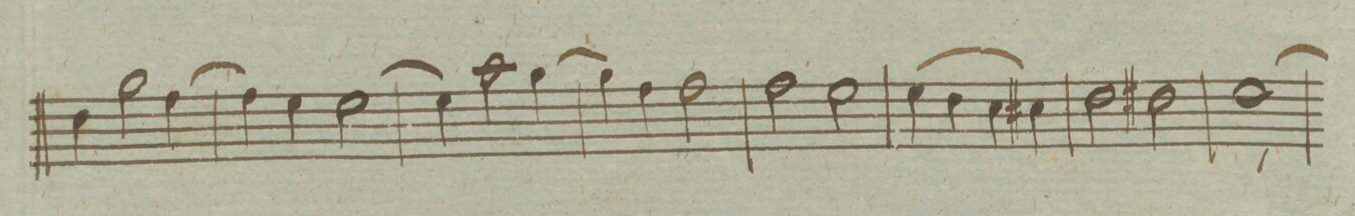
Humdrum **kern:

**kern	**dynam
*I"Clarinetto Primo in C. et B.	*
*clefG2	*
*k[]	*
*met(c|)	*
*M2/2	*
4dd\	.
2gg\	.
[4ff\	.
=168	=168
4ff\]	.
4ee\	.
[2ee\	.
=169	=169
4ee\]	.
2aa\	.
[4gg\	.
=170	=170
4gg\]	.
4ff\	.
2ff\	.
=171	=171
2ff\	.
2ee\	.
=172	=172
(4ee\	.
4dd\	.
4cc\	.
4cc#X\)	.
=173	=173
2dd\	.
2dd#X\	.
=174	=174
[1ee\	.
=175	=175
*-	*-
